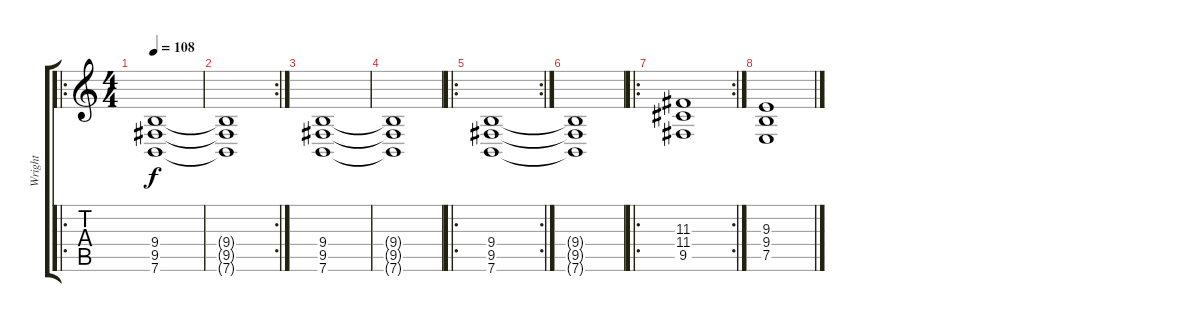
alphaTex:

\track ("Wright" "Wright") {instrument drawbarorgan}
\staff {score tabs}
\tuning (E4 B3 G3 D3 A2 E2) {hide}
\ro
\ts (4 4)
\tempo 108
\clef g2
\ks c
(9.4 9.5 7.6).1{dy f} |
\rc 2
(9.4{t} 9.5{t} 7.6{t}).1 |
(9.4 9.5 7.6).1 |
(9.4{t} 9.5{t} 7.6{t}).1 |
\ro
\rc 2
(9.4 9.5 7.6).1 |
(9.4{t} 9.5{t} 7.6{t}).1 |
\ro
\rc 2
(11.3 11.4 9.5).1 |
(9.3 9.4 7.5).1
